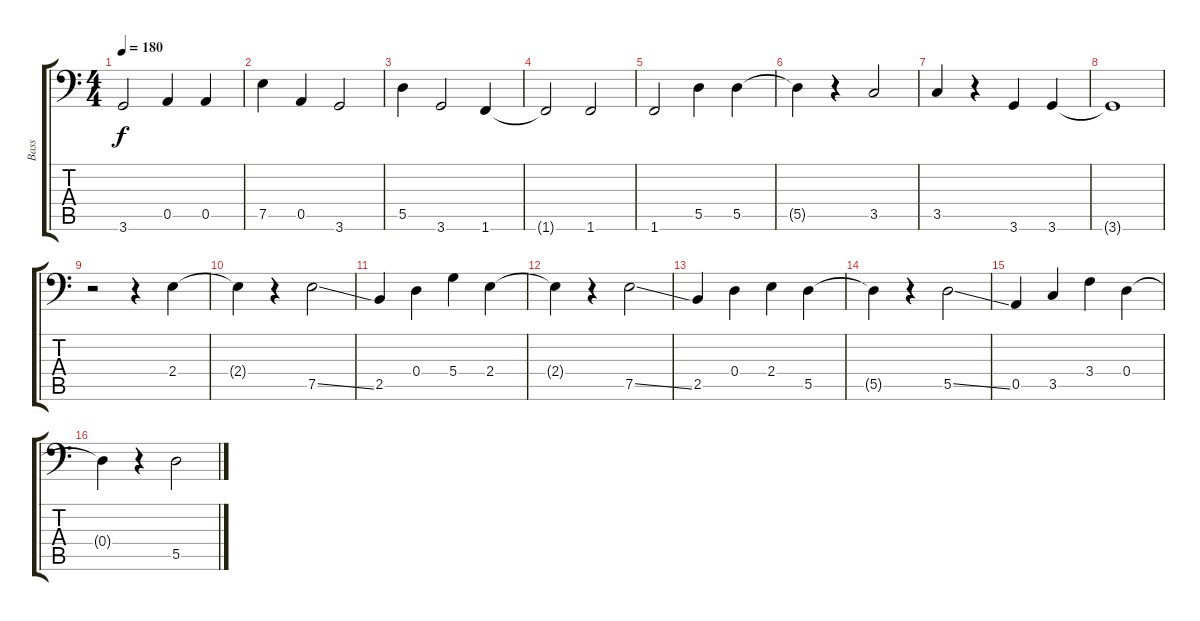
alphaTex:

\track ("Bass" "Bass") {instrument electricbassfinger}
\staff {score tabs}
\tuning (E3 B2 G2 D2 A1 E1) {hide}
\ts (4 4)
\tempo 180
\clef f4
\ks c
3.6.2{dy f} 0.5.4 0.5.4 |
7.5.4 0.5.4 3.6.2 |
5.5.4 3.6.2 1.6.4 |
1.6{t}.2 1.6.2 |
1.6.2 5.5.4 5.5.4 |
5.5{t}.4 r.4 3.5.2 |
3.5.4 r.4 3.6.4 3.6.4 |
3.6{t}.1 |
r.2 r.4 2.4.4 |
2.4{t}.4 r.4 7.5{ss}.2 |
2.5.4 0.4.4 5.4.4 2.4.4 |
2.4{t}.4 r.4 7.5{ss}.2 |
2.5.4 0.4.4 2.4.4 5.5.4 |
5.5{t}.4 r.4 5.5{ss}.2 |
0.5.4 3.5.4 3.4.4 0.4.4 |
0.4{t}.4 r.4 5.5{ss}.2
